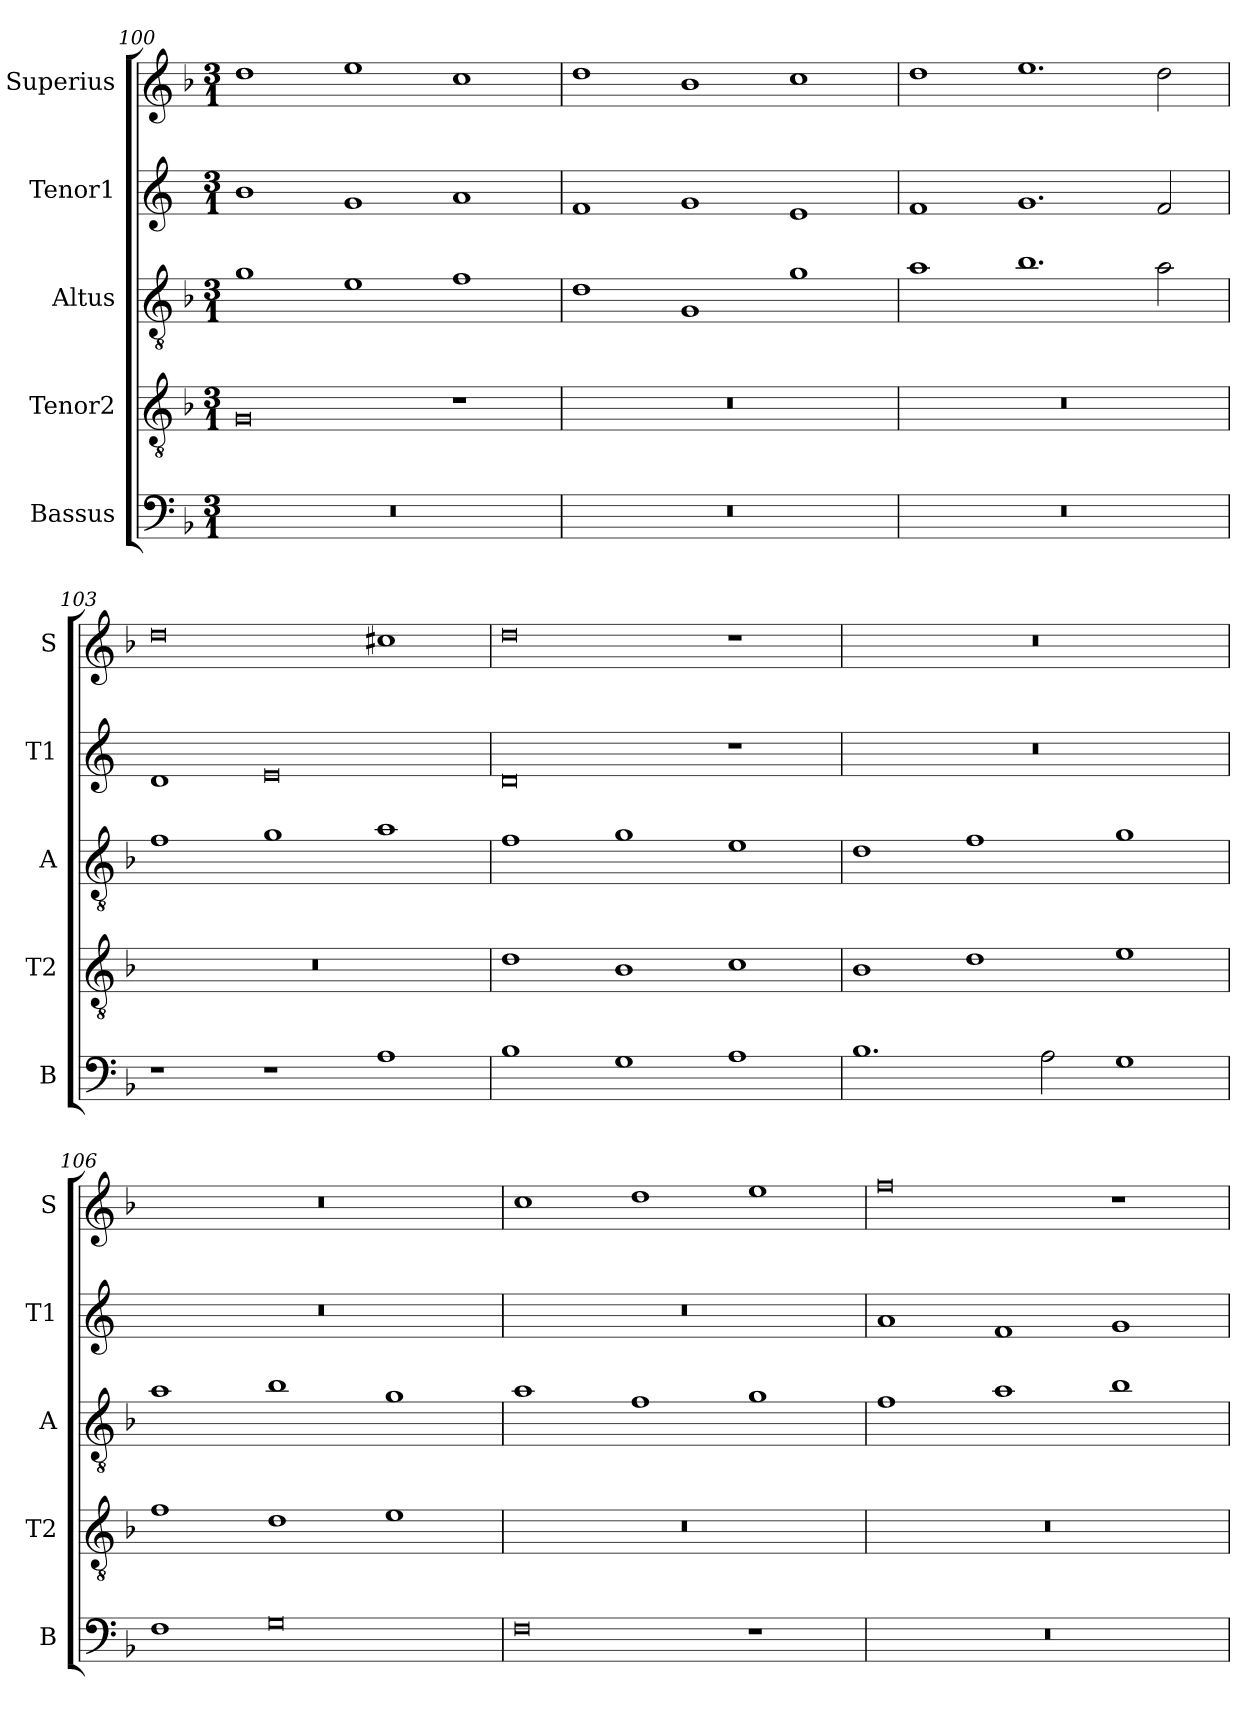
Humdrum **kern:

**kern	**kern	**kern	**kern	**kern
*part5	*part4	*part3	*part2	*part1
*staff5	*staff4	*staff3	*staff2	*staff1
*I"Bassus	*I"Tenor2	*I"Altus	*I"Tenor1	*I"Superius
*I'B	*I'T2	*I'A	*I'T1	*I'S
*clefF4	*clefGv2	*clefGv2	*clefG2	*clefG2
*k[b-]	*k[b-]	*k[b-]	*k[]	*k[b-]
*M3/1	*M3/1	*M3/1	*M3/1	*M3/1
=100	=100	=100	=100	=100
0.r	0G	1g	1b	1dd
.	.	1e	1g	1ee
.	1r	1f	1a	1cc
=101	=101	=101	=101	=101
0.r	0.r	1d	1f	1dd
.	.	1G	1g	1b-
.	.	1g	1e	1cc
=102	=102	=102	=102	=102
0.r	0.r	1a	1f	1dd
.	.	1.b-	1.g	1.ee
.	.	2a\	2f/	2dd\
=103	=103	=103	=103	=103
1r	0.r	1f	1d	0dd
1r	.	1g	0e	.
1A	.	1a	.	1cc#X
=104	=104	=104	=104	=104
1B-	1d	1f	0d	0dd
1G	1B-	1g	.	.
1A	1c	1e	1r	1r
=105	=105	=105	=105	=105
1.B-	1B-	1d	0.r	0.r
.	1d	1f	.	.
2A\	.	.	.	.
1G	1e	1g	.	.
=106	=106	=106	=106	=106
1F	1f	1a	0.r	0.r
0G	1d	1b-	.	.
.	1e	1g	.	.
=107	=107	=107	=107	=107
0F	0.r	1a	0.r	1cc
.	.	1f	.	1dd
1r	.	1g	.	1ee
=108	=108	=108	=108	=108
0.r	0.r	1f	1a	0ff
.	.	1a	1f	.
.	.	1b-	1g	1r
=	=	=	=	=
*-	*-	*-	*-	*-
